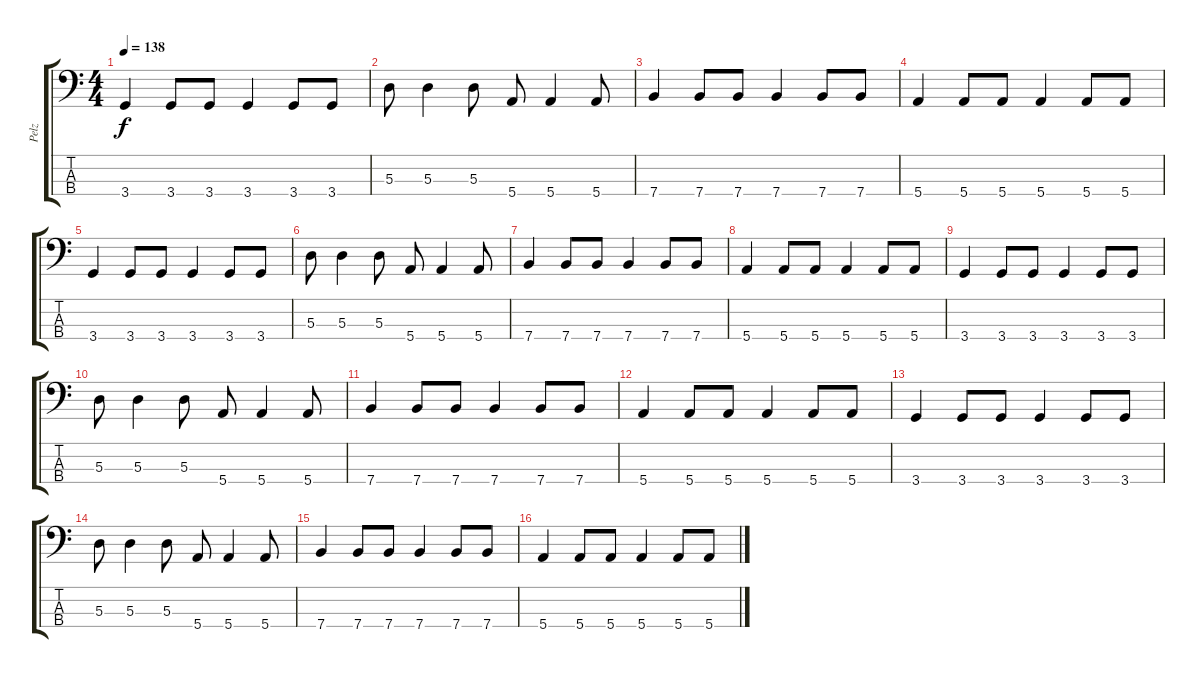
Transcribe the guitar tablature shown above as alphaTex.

\track ("Pelz" "Pelz") {instrument electricbassfinger}
\staff {score tabs}
\tuning (G2 D2 A1 E1) {hide}
\ts (4 4)
\tempo 138
\clef f4
\ks c
3.4.4{dy f} 3.4.8 3.4.8 3.4.4 3.4.8 3.4.8 |
5.3.8 5.3.4 5.3.8 5.4.8 5.4.4 5.4.8 |
7.4.4 7.4.8 7.4.8 7.4.4 7.4.8 7.4.8 |
5.4.4 5.4.8 5.4.8 5.4.4 5.4.8 5.4.8 |
3.4.4 3.4.8 3.4.8 3.4.4 3.4.8 3.4.8 |
5.3.8 5.3.4 5.3.8 5.4.8 5.4.4 5.4.8 |
7.4.4 7.4.8 7.4.8 7.4.4 7.4.8 7.4.8 |
5.4.4 5.4.8 5.4.8 5.4.4 5.4.8 5.4.8 |
3.4.4 3.4.8 3.4.8 3.4.4 3.4.8 3.4.8 |
5.3.8 5.3.4 5.3.8 5.4.8 5.4.4 5.4.8 |
7.4.4 7.4.8 7.4.8 7.4.4 7.4.8 7.4.8 |
5.4.4 5.4.8 5.4.8 5.4.4 5.4.8 5.4.8 |
3.4.4 3.4.8 3.4.8 3.4.4 3.4.8 3.4.8 |
5.3.8 5.3.4 5.3.8 5.4.8 5.4.4 5.4.8 |
7.4.4 7.4.8 7.4.8 7.4.4 7.4.8 7.4.8 |
5.4.4 5.4.8 5.4.8 5.4.4 5.4.8 5.4.8
